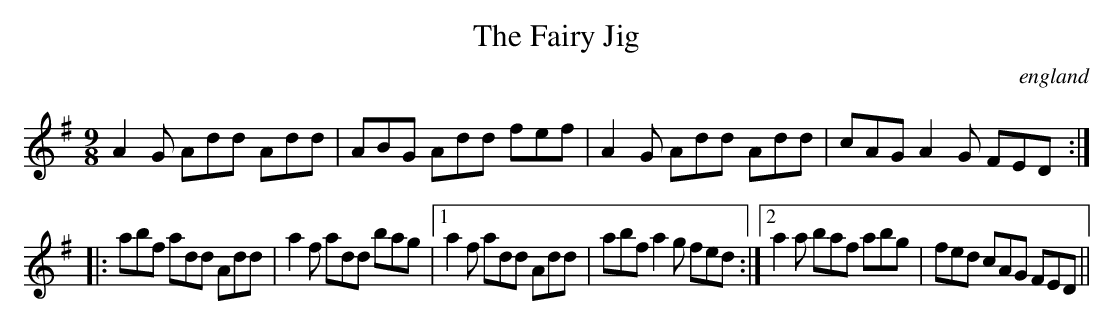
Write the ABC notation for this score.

X:1
T:Fairy Jig, The
O:england
M:9/8
K:Dmix
A2G Add Add|ABG Add fef|A2G Add Add|cAG A2G FED:|
|:abf add Add|a2f add bag|1 a2f add Add|abf a2g fed:|2 a2a baf abg|fed cAG FED||
